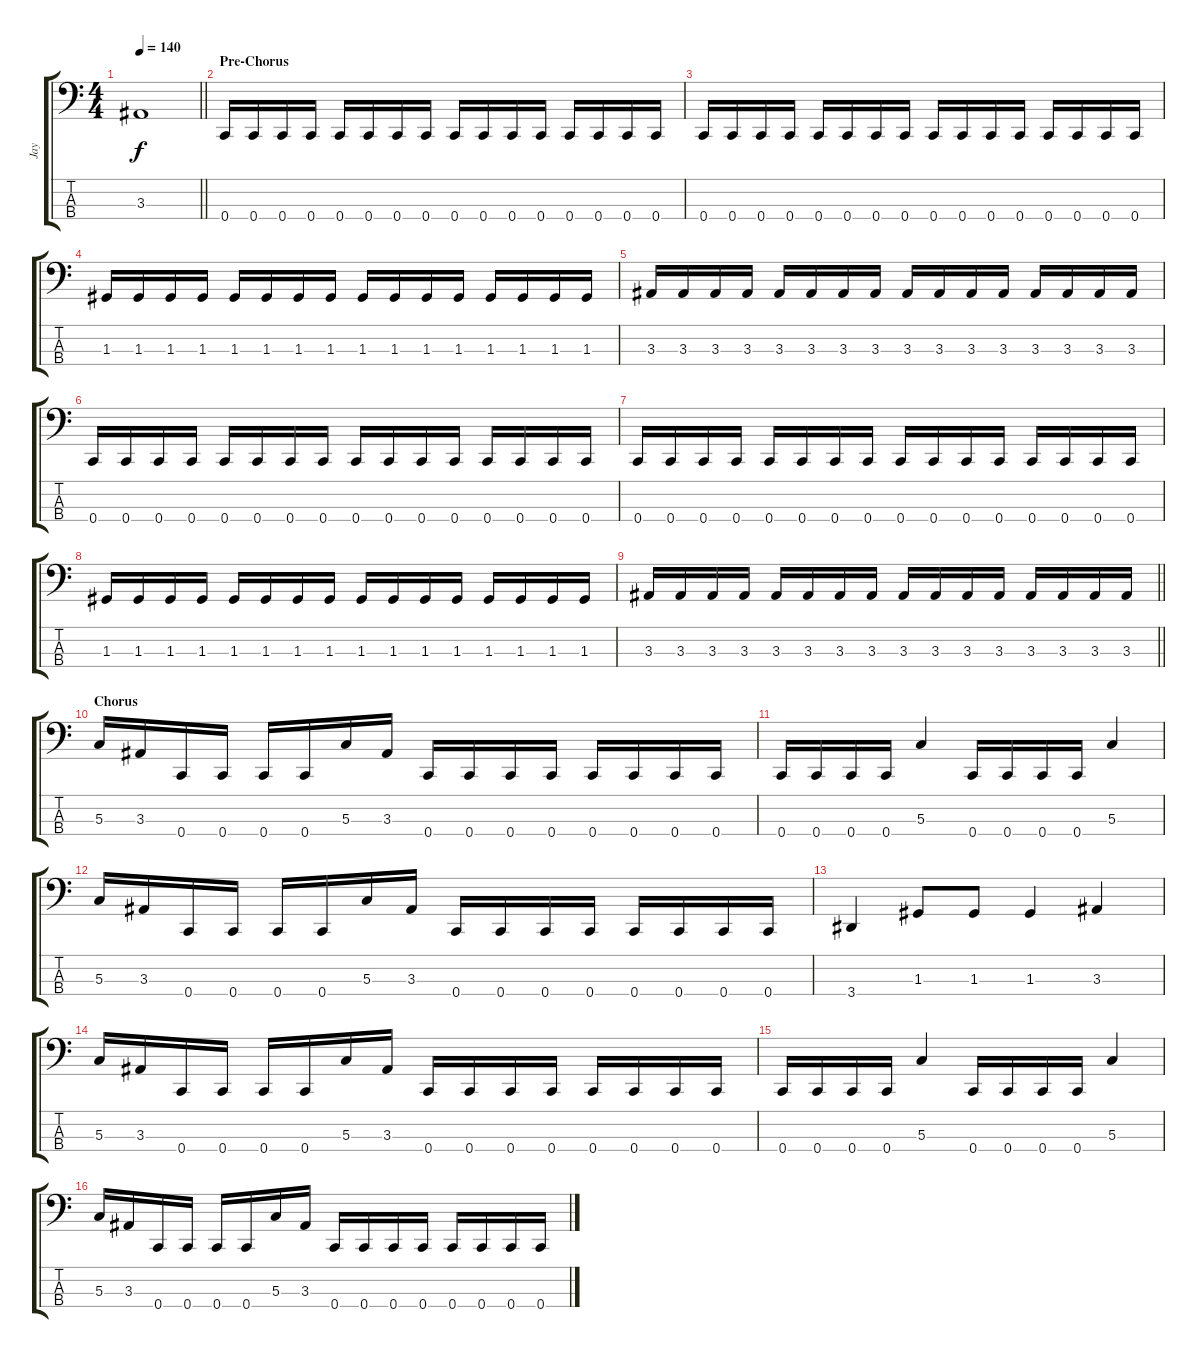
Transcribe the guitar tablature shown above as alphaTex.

\track ("Jay" "Jay") {instrument electricbasspick}
\staff {score tabs}
\tuning (F2 C2 G1 C1) {hide}
\ts (4 4)
\tempo 140
\clef f4
\barLineRight lightlight
\ks c
3.3.1{dy f} |
\section ("" "Pre-Chorus")
0.4.16 0.4.16 0.4.16 0.4.16 0.4.16 0.4.16 0.4.16 0.4.16 0.4.16 0.4.16 0.4.16 0.4.16 0.4.16 0.4.16 0.4.16 0.4.16 |
0.4.16 0.4.16 0.4.16 0.4.16 0.4.16 0.4.16 0.4.16 0.4.16 0.4.16 0.4.16 0.4.16 0.4.16 0.4.16 0.4.16 0.4.16 0.4.16 |
1.3.16 1.3.16 1.3.16 1.3.16 1.3.16 1.3.16 1.3.16 1.3.16 1.3.16 1.3.16 1.3.16 1.3.16 1.3.16 1.3.16 1.3.16 1.3.16 |
3.3.16 3.3.16 3.3.16 3.3.16 3.3.16 3.3.16 3.3.16 3.3.16 3.3.16 3.3.16 3.3.16 3.3.16 3.3.16 3.3.16 3.3.16 3.3.16 |
0.4.16 0.4.16 0.4.16 0.4.16 0.4.16 0.4.16 0.4.16 0.4.16 0.4.16 0.4.16 0.4.16 0.4.16 0.4.16 0.4.16 0.4.16 0.4.16 |
0.4.16 0.4.16 0.4.16 0.4.16 0.4.16 0.4.16 0.4.16 0.4.16 0.4.16 0.4.16 0.4.16 0.4.16 0.4.16 0.4.16 0.4.16 0.4.16 |
1.3.16 1.3.16 1.3.16 1.3.16 1.3.16 1.3.16 1.3.16 1.3.16 1.3.16 1.3.16 1.3.16 1.3.16 1.3.16 1.3.16 1.3.16 1.3.16 |
\barLineRight lightlight
3.3.16 3.3.16 3.3.16 3.3.16 3.3.16 3.3.16 3.3.16 3.3.16 3.3.16 3.3.16 3.3.16 3.3.16 3.3.16 3.3.16 3.3.16 3.3.16 |
\section ("" "Chorus")
5.3.16 3.3.16 0.4.16 0.4.16 0.4.16 0.4.16 5.3.16 3.3.16 0.4.16 0.4.16 0.4.16 0.4.16 0.4.16 0.4.16 0.4.16 0.4.16 |
0.4.16 0.4.16 0.4.16 0.4.16 5.3.4 0.4.16 0.4.16 0.4.16 0.4.16 5.3.4 |
5.3.16 3.3.16 0.4.16 0.4.16 0.4.16 0.4.16 5.3.16 3.3.16 0.4.16 0.4.16 0.4.16 0.4.16 0.4.16 0.4.16 0.4.16 0.4.16 |
3.4.4 1.3.8 1.3.8 1.3.4 3.3.4 |
5.3.16 3.3.16 0.4.16 0.4.16 0.4.16 0.4.16 5.3.16 3.3.16 0.4.16 0.4.16 0.4.16 0.4.16 0.4.16 0.4.16 0.4.16 0.4.16 |
0.4.16 0.4.16 0.4.16 0.4.16 5.3.4 0.4.16 0.4.16 0.4.16 0.4.16 5.3.4 |
5.3.16 3.3.16 0.4.16 0.4.16 0.4.16 0.4.16 5.3.16 3.3.16 0.4.16 0.4.16 0.4.16 0.4.16 0.4.16 0.4.16 0.4.16 0.4.16
